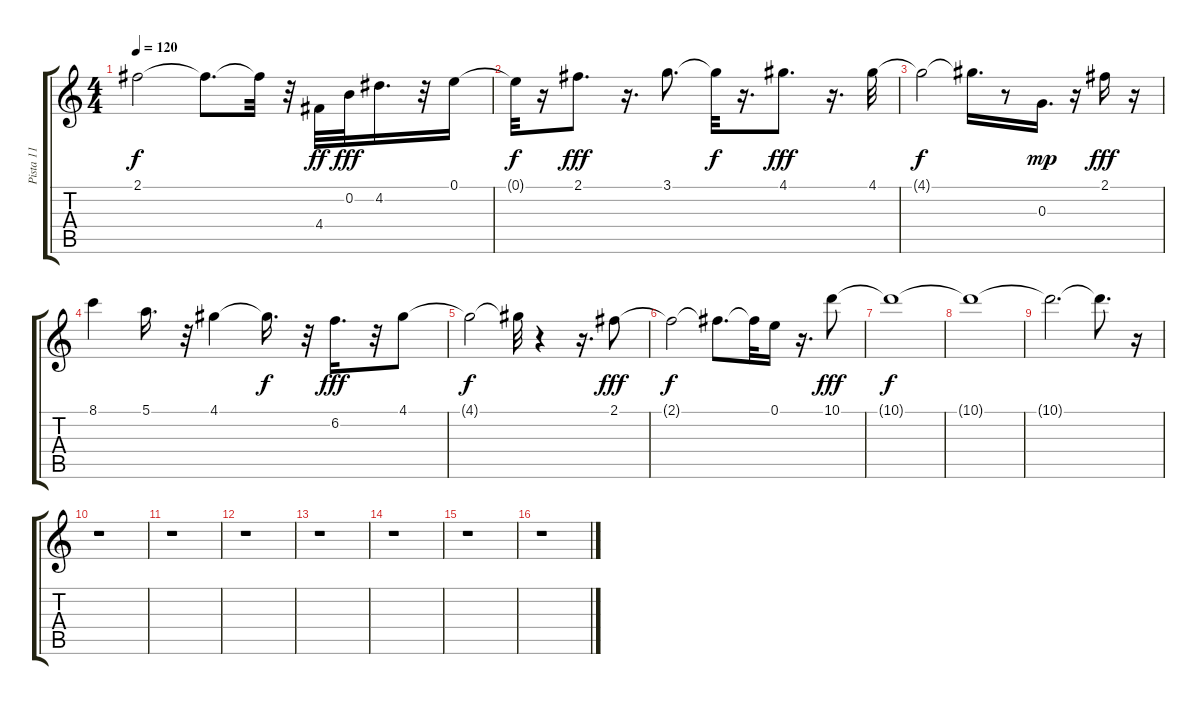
\track ("Pista 11" "Pista 11") {instrument distortionguitar}
\staff {score tabs}
\tuning (E4 B3 G3 D3 A2 E2) {hide}
\ts (4 4)
\tempo 120
\clef g2
\ks c
2.1{t}.2{dy f} 2.1{t}.8{d} 2.1{t}.32 r.32 4.4.32{dy ff} 0.2.32{dy fff} 4.2.16{d} r.32 0.1.16 |
0.1{t}.32{dy f} r.16 2.1.8{d dy fff} r.16{d} 3.1.8{d} 3.1{t}.32{dy f} r.16{d} 4.1.8{d dy fff} r.16{d} 4.1.32 |
4.1{t}.2{dy f} 4.1{t}.16{d} r.8 0.3.16{d dy mp} r.16 2.1.16{dy fff} r.16 |
8.1.4 5.1.16{d} r.32 4.1.4 4.1{t}.16{d dy f} r.32 6.2.16{d dy fff} r.32 4.1.8 |
4.1{t}.2{dy f} 4.1{t}.32 r.4 r.16{d} 2.1.8{dy fff} |
2.1{t}.2{dy f} 2.1{t}.8{d} 2.1{t}.32 0.1.16 r.16{d} 10.1.8{dy fff} |
10.1{t}.1{dy f} |
10.1{t}.1 |
10.1{t}.2{d} 10.1{t}.8{d} r.16 |
r.1 |
r.1 |
r.1 |
r.1 |
r.1 |
r.1 |
r.1
